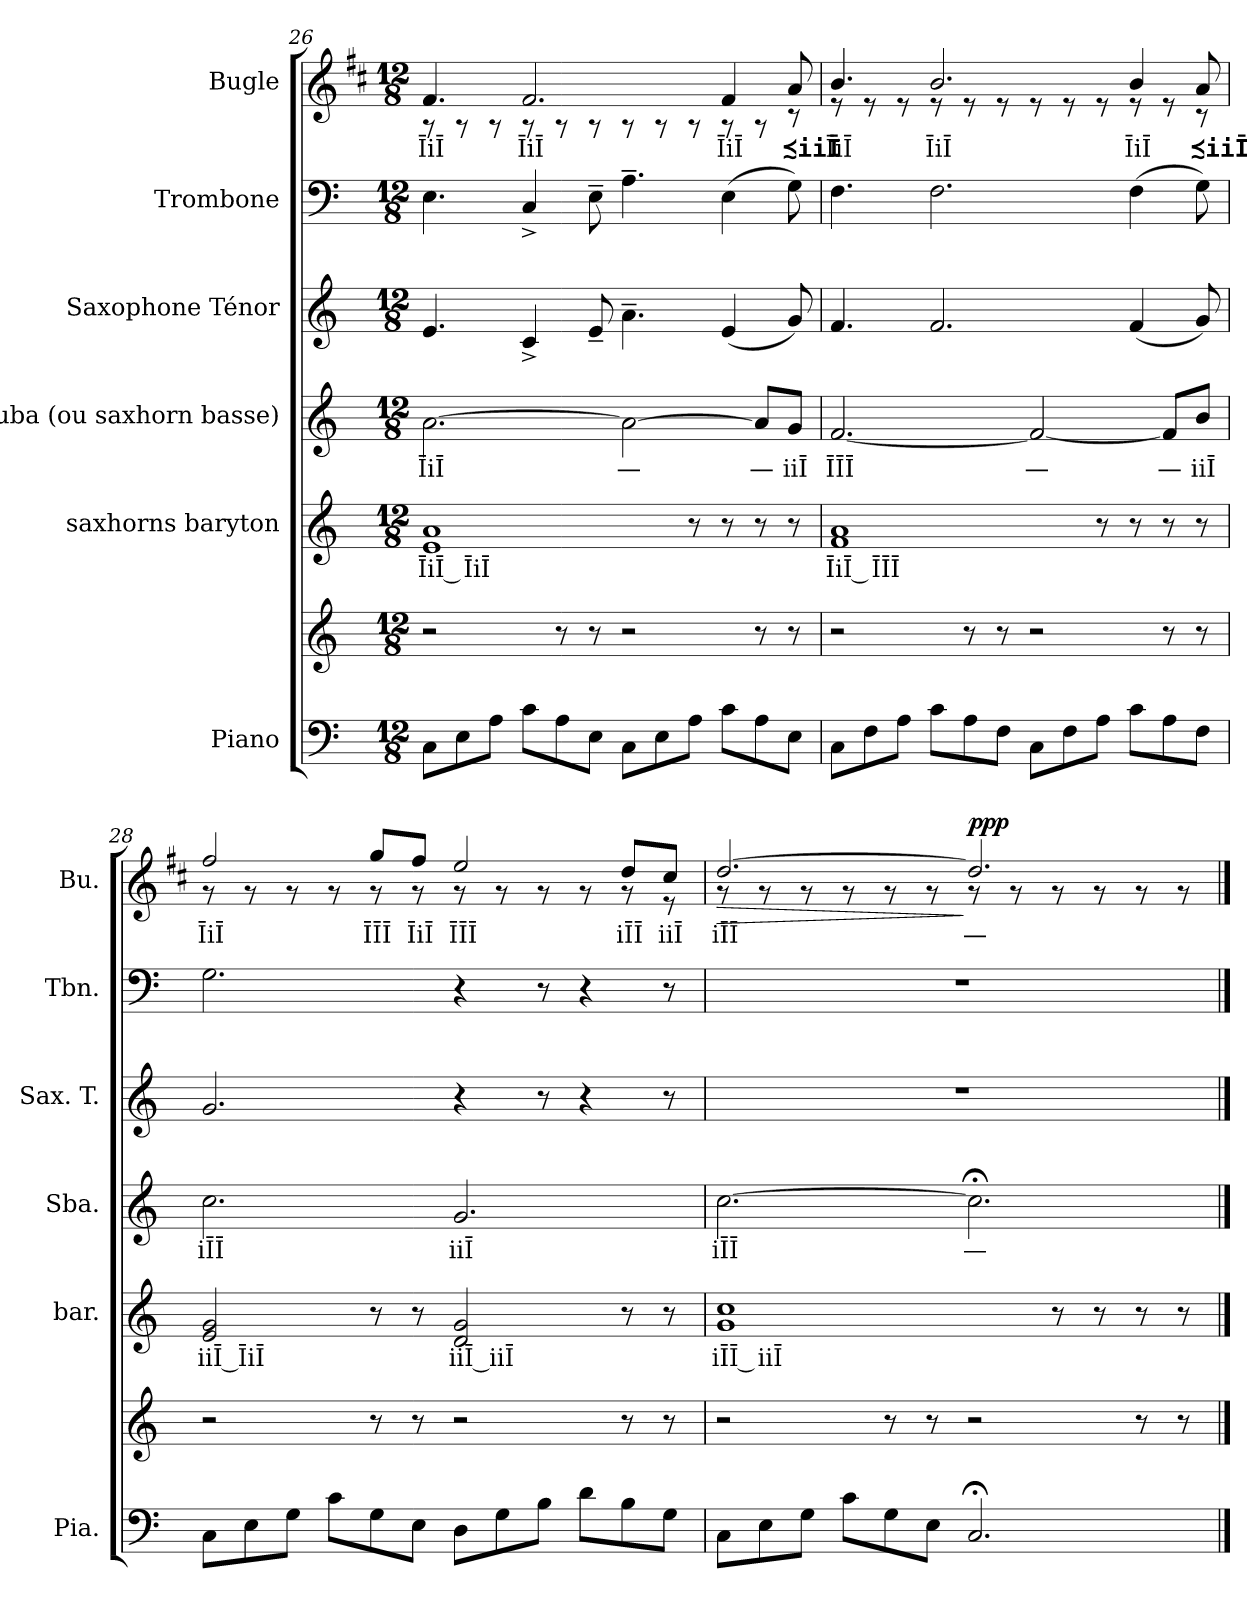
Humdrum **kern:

**kern	**kern	**kern	**text	**kern	**text	**kern	**kern	**kern	**text	**dynam
*part6	*part6	*part5	*part5	*part4	*part4	*part3	*part2	*part1	*part1	*part1
*staff7	*staff6	*staff5	*staff5	*staff4	*staff4	*staff3	*staff2	*staff1	*staff1	*staff1
*I"Piano	*	*I"saxhorns baryton	*	*I"Souba (ou saxhorn basse)	*	*I"Saxophone Ténor	*I"Trombone	*I"Bugle	*	*
*I'Pia.	*	*I'bar.	*	*I'Sba.	*	*I'Sax. T.	*I'Tbn.	*I'Bu.	*	*
*clefF4	*clefG2	*clefG2	*	*clefG2	*	*clefG2	*clefF4	*clefG2	*	*
*	*	*ITrd8c14	*	*ITrd15c26	*	*ITrd8c14	*	*ITrd1c2	*	*
*k[]	*k[]	*k[]	*	*k[]	*	*k[]	*k[]	*k[]	*	*
*M12/8	*M12/8	*M12/8	*	*M12/8	*	*M12/8	*M12/8	*M12/8	*	*
=26	=26	=26	=26	=26	=26	=26	=26	=26	=26	=26
!	!	!	!LO:LY:b	!	!LO:LY:b	!	!	!	!LO:LY:b	!
*	*	*	*	*	*	*	*	*^	*	*
8C\L	2r	1E 1A	ĪiĪ ĪiĪ	[2.AA\	ĪiĪ	4.E/	4.E\	4.e/	8r	ĪiĪ	.
8E\	.	.	.	.	.	.	.	.	8r	.	.
8A\J	.	.	.	.	.	.	.	.	8r	.	.
!	!	!	!	!	!	!	!	!	!	!LO:LY:b	!
8c\L	.	.	.	.	.	4C^/	4C^/	2.e/	8r	ĪiĪ	.
8A\	8r	.	.	.	.	.	.	.	8r	.	.
8E\J	8r	.	.	.	.	8E~/	8E~\	.	8r	.	.
!	!	!	!	!	!LO:LY:b	!	!	!	!	!	!
8C\L	2r	.	.	2AA\_	—	4.A~\	4.A~\	.	8r	.	.
8E\	.	.	.	.	.	.	.	.	8r	.	.
8A\J	.	8r	.	.	.	.	.	.	8r	.	.
!	!	!	!	!	!	!	!	!	!	!LO:LY:b	!
8c\L	.	8r	.	.	.	(<4E/	(>4E\	4e/	8r	ĪiĪ	.
!	!	!	!	!	!LO:LY:b	!	!	!	!	!	!
8A\	8r	8r	.	8AA/L]	—	.	.	.	8r	.	.
!	!	!	!	!	!LO:LY:b	!	!	!	!	!LO:LY:b	!
8E\J	8r	8r	.	8GG/J	iiĪ	8G/)	8G\)	8g/	8r	≾iiĪ	.
!!LO:PB:g=z	!!
=27	=27	=27	=27	=27	=27	=27	=27	=27	=27	=27	=27
!	!	!	!LO:LY:b	!	!LO:LY:b	!	!	!	!	!LO:LY:b	!
8C\L	2r	1F 1A	ĪiĪ ĪĪĪ	[2.FF/	ĪĪĪ	4.F/	4.F\	4.a/	8r	ĪiĪ	.
8F\	.	.	.	.	.	.	.	.	8r	.	.
8A\J	.	.	.	.	.	.	.	.	8r	.	.
!	!	!	!	!	!	!	!	!	!	!LO:LY:b	!
8c\L	.	.	.	.	.	2.F/	2.F\	2.a/	8r	ĪiĪ	.
8A\	8r	.	.	.	.	.	.	.	8r	.	.
8F\J	8r	.	.	.	.	.	.	.	8r	.	.
!	!	!	!	!	!LO:LY:b	!	!	!	!	!	!
8C\L	2r	.	.	2FF/_	—	.	.	.	8r	.	.
8F\	.	.	.	.	.	.	.	.	8r	.	.
8A\J	.	8r	.	.	.	.	.	.	8r	.	.
!	!	!	!	!	!	!	!	!	!	!LO:LY:b	!
8c\L	.	8r	.	.	.	(<4F/	(>4F\	4a/	8r	ĪiĪ	.
!	!	!	!	!	!LO:LY:b	!	!	!	!	!	!
8A\	8r	8r	.	8FF/L]	—	.	.	.	8r	.	.
!	!	!	!	!	!LO:LY:b	!	!	!	!	!LO:LY:b	!
8F\J	8r	8r	.	8BB/J	iiĪ	8G/)	8G\)	8g/	8r	≾iiĪ	.
=28	=28	=28	=28	=28	=28	=28	=28	=28	=28	=28	=28
!	!	!	!LO:LY:b	!	!LO:LY:b	!	!	!	!	!LO:LY:b	!
8C\L	2r	2E/ 2G/	iiĪ ĪiĪ	2.C\	iĪĪ	2.G/	2.G\	2ee/	8r	ĪiĪ	.
8E\	.	.	.	.	.	.	.	.	8r	.	.
8G\J	.	.	.	.	.	.	.	.	8r	.	.
8c\L	.	.	.	.	.	.	.	.	8r	.	.
!	!	!	!	!	!	!	!	!	!	!LO:LY:b	!
8G\	8r	8r	.	.	.	.	.	8ff/L	8r	ĪĪĪ	.
!	!	!	!	!	!	!	!	!	!	!LO:LY:b	!
8E\J	8r	8r	.	.	.	.	.	8ee/J	8r	ĪiĪ	.
!	!	!	!LO:LY:b	!	!LO:LY:b	!	!	!	!	!LO:LY:b	!
8D\L	2r	2D/ 2G/	iiĪ iiĪ	2.GG/	iiĪ	4r	4r	2dd/	8r	ĪĪĪ	.
8G\	.	.	.	.	.	.	.	.	8r	.	.
8B\J	.	.	.	.	.	8r	8r	.	8r	.	.
8d\L	.	.	.	.	.	4r	4r	.	8r	.	.
!	!	!	!	!	!	!	!	!	!	!LO:LY:b	!
8B\	8r	8r	.	.	.	.	.	8cc/L	8r	iĪĪ	.
!	!	!	!	!	!	!	!	!	!	!LO:LY:b	!
8G\J	8r	8r	.	.	.	8r	8r	8b/J	8r	iiĪ	.
!!LO:PB:g=z	!!
=29	=29	=29	=29	=29	=29	=29	=29	=29	=29	=29	=29
!	!	!	!LO:LY:b	!	!LO:LY:b	!	!	!	!	!LO:LY:b	!LO:HP:b
8C\L	2r	1G 1c	iĪĪ iiĪ	[2.C\	iĪĪ	1.r	1.r	[2.cc/	8r	iĪĪ	>
8E\	.	.	.	.	.	.	.	.	8r	.	.
8G\J	.	.	.	.	.	.	.	.	8r	.	.
8c\L	.	.	.	.	.	.	.	.	8r	.	.
8G\	8r	.	.	.	.	.	.	.	8r	.	.
8E\J	8r	.	.	.	.	.	.	.	8r	.	.
!	!	!	!	!	!LO:LY:b	!	!	!	!	!LO:LY:b	!LO:DY:n=1:b
2.C;</	2r	.	.	2.C;<\]	—	.	.	2.cc/]	8r	—	] ppp
.	.	.	.	.	.	.	.	.	8r	.	.
.	.	8r	.	.	.	.	.	.	8r	.	.
.	.	8r	.	.	.	.	.	.	8r	.	.
.	8r	8r	.	.	.	.	.	.	8r	.	.
.	8r	8r	.	.	.	.	.	.	8r	.	.
*	*	*	*	*	*	*	*	*v	*v	*	*
==	==	==	==	==	==	==	==	==	==	==
*-	*-	*-	*-	*-	*-	*-	*-	*-	*-	*-
